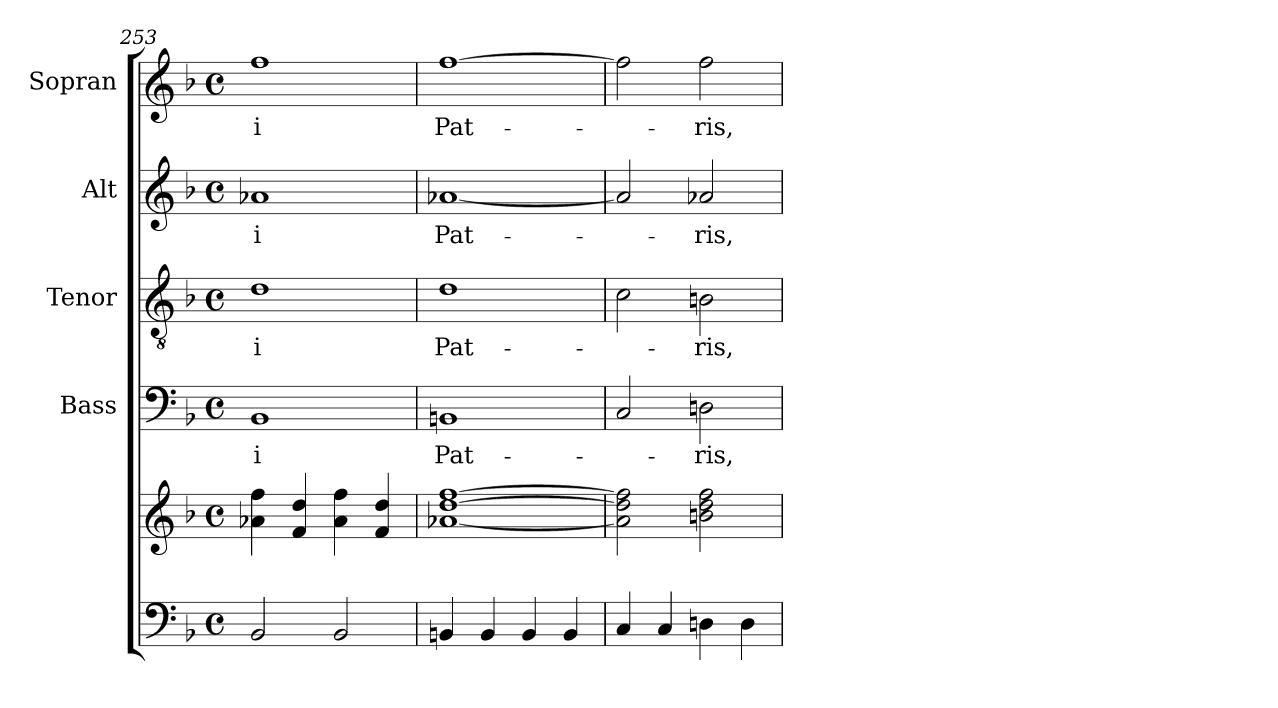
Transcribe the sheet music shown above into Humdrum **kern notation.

**kern	**kern	**kern	**text	**kern	**text	**kern	**text	**kern	**text
*part5	*part5	*part4	*part4	*part3	*part3	*part2	*part2	*part1	*part1
*staff6	*staff5	*staff4	*staff4	*staff3	*staff3	*staff2	*staff2	*staff1	*staff1
*	*	*I"Bass	*	*I"Tenor	*	*I"Alt	*	*I"Sopran	*
*	*	*I'B.	*	*I'T.	*	*I'A.	*	*I'S.	*
*clefF4	*clefG2	*clefF4	*	*clefGv2	*	*clefG2	*	*clefG2	*
*k[b-]	*k[b-]	*k[b-]	*	*k[b-]	*	*k[b-]	*	*k[b-]	*
*F:	*F:	*F:	*	*F:	*	*F:	*	*F:	*
*M4/4	*M4/4	*M4/4	*	*M4/4	*	*M4/4	*	*M4/4	*
*met(c)	*met(c)	*met(c)	*	*met(c)	*	*met(c)	*	*met(c)	*
=253	=253	=253	=253	=253	=253	=253	=253	=253	=253
!	!	!	!LO:LY:b	!	!LO:LY:b	!	!LO:LY:b	!	!LO:LY:b
2BB-/	4a-X\ 4ff\	1BB-	-i	1d	-i	1a-X	-i	1ff	-i
.	4f/ 4dd/	.	.	.	.	.	.	.	.
2BB-/	4a-\ 4ff\	.	.	.	.	.	.	.	.
.	4f/ 4dd/	.	.	.	.	.	.	.	.
=254	=254	=254	=254	=254	=254	=254	=254	=254	=254
!	!	!	!LO:LY:b	!	!LO:LY:b	!	!LO:LY:b	!	!LO:LY:b
4BBn/	[1a-X [1dd [1ff	1BBn	Pat-	1d	Pat-	[1a-X	Pat-	[1ff	Pat-
4BB/	.	.	.	.	.	.	.	.	.
4BB/	.	.	.	.	.	.	.	.	.
4BB/	.	.	.	.	.	.	.	.	.
=255	=255	=255	=255	=255	=255	=255	=255	=255	=255
4C/	2a-\] 2dd\] 2ff\]	2C/	.	2c\	.	2a-/]	.	2ff\]	.
4C/	.	.	.	.	.	.	.	.	.
!	!	!	!LO:LY:b	!	!LO:LY:b	!	!LO:LY:b	!	!LO:LY:b
4Dn\	2bn\ 2dd\ 2ff\	2Dn\	-ris,	2Bn\	-ris,	2a-X/	-ris,	2ff\	-ris,
4D\	.	.	.	.	.	.	.	.	.
=	=	=	=	=	=	=	=	=	=
*-	*-	*-	*-	*-	*-	*-	*-	*-	*-
